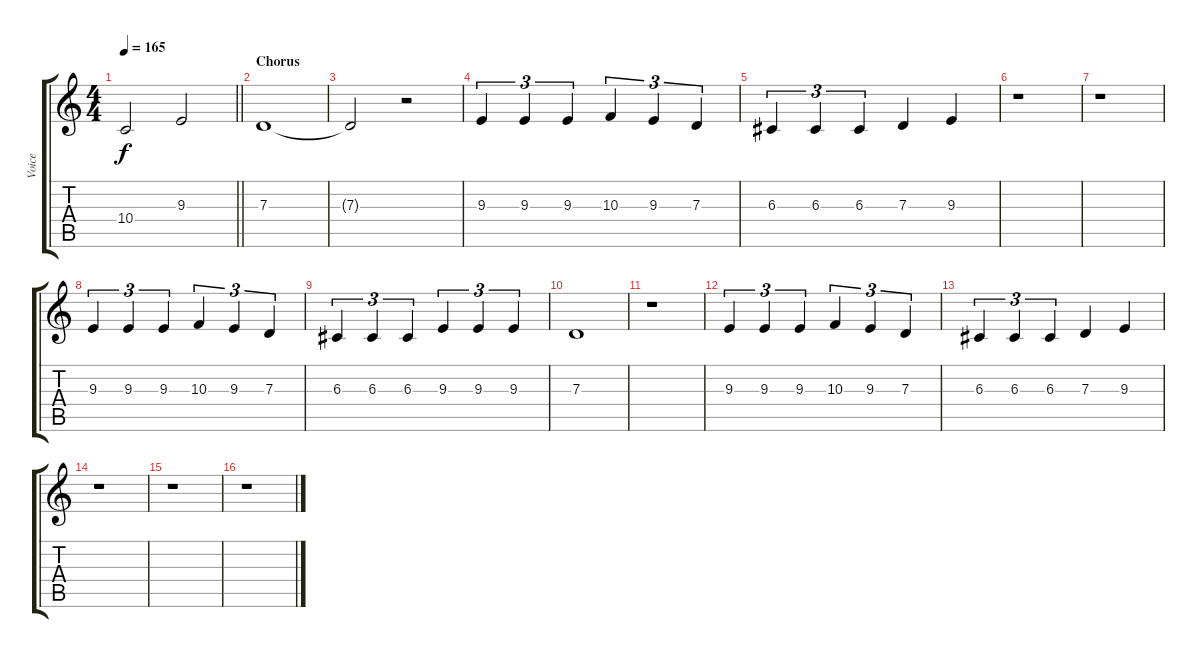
\track ("Voice" "Voice") {instrument lead2sawtooth}
\staff {score tabs}
\tuning (E4 B3 G3 D3 A2 E2) {hide}
\ts (4 4)
\tempo 165
\clef g2
\barLineRight lightlight
\ks c
10.4.2{dy f} 9.3.2 |
\section ("" "Chorus")
7.3.1 |
7.3{t}.2 r.2 |
9.3.4{tu (3 2)} 9.3.4{tu (3 2)} 9.3.4{tu (3 2)} 10.3.4{tu (3 2)} 9.3.4{tu (3 2)} 7.3.4{tu (3 2)} |
6.3.4{tu (3 2)} 6.3.4{tu (3 2)} 6.3.4{tu (3 2)} 7.3.4 9.3.4 |
r.1 |
r.1 |
9.3.4{tu (3 2)} 9.3.4{tu (3 2)} 9.3.4{tu (3 2)} 10.3.4{tu (3 2)} 9.3.4{tu (3 2)} 7.3.4{tu (3 2)} |
6.3.4{tu (3 2)} 6.3.4{tu (3 2)} 6.3.4{tu (3 2)} 9.3.4{tu (3 2)} 9.3.4{tu (3 2)} 9.3.4{tu (3 2)} |
7.3.1 |
r.1 |
9.3.4{tu (3 2)} 9.3.4{tu (3 2)} 9.3.4{tu (3 2)} 10.3.4{tu (3 2)} 9.3.4{tu (3 2)} 7.3.4{tu (3 2)} |
6.3.4{tu (3 2)} 6.3.4{tu (3 2)} 6.3.4{tu (3 2)} 7.3.4 9.3.4 |
r.1 |
r.1 |
r.1
